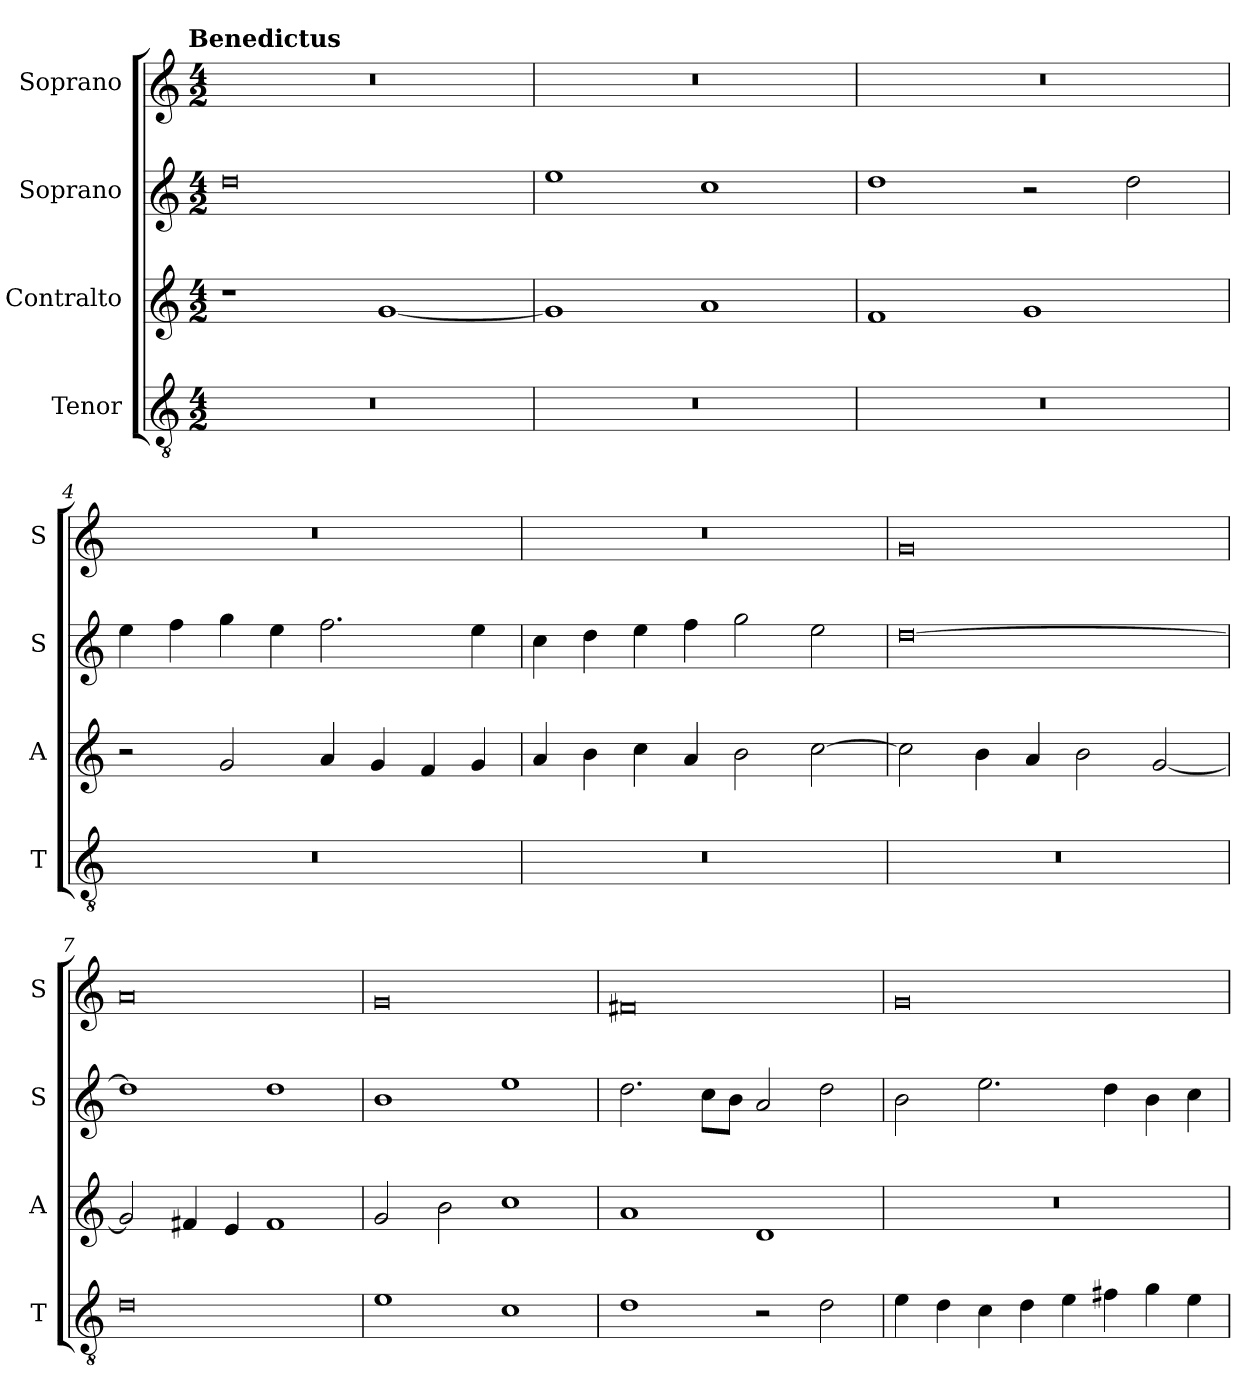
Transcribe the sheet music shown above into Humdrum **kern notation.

**kern	**kern	**kern	**kern
*part4	*part3	*part2	*part1
*staff4	*staff3	*staff2	*staff1
*I"Tenor	*I"Contralto	*I"Soprano	*I"Soprano
*I'T	*I'A	*I'S	*I'S
*clefGv2	*clefG2	*clefG2	*clefG2
*k[]	*k[]	*k[]	*k[]
*G:mix	*G:mix	*G:mix	*G:mix
!!LO:TX:omd:t=Benedictus
*M4/2	*M4/2	*M4/2	*M4/2
=1	=1	=1	=1
0r	1r	0dd	0r
.	[1g	.	.
=2	=2	=2	=2
0r	1g]	1ee	0r
.	1a	1cc	.
=3	=3	=3	=3
0r	1f	1dd	0r
.	1g	2r	.
.	.	2dd	.
=4	=4	=4	=4
0r	2r	4ee	0r
.	.	4ff	.
.	2g	4gg	.
.	.	4ee	.
.	4a	2.ff	.
.	4g	.	.
.	4f	.	.
.	4g	4ee	.
=5	=5	=5	=5
0r	4a	4cc	0r
.	4b	4dd	.
.	4cc	4ee	.
.	4a	4ff	.
.	2b	2gg	.
.	[2cc	2ee	.
=6	=6	=6	=6
0r	2cc]	[0dd	0g
.	4b	.	.
.	4a	.	.
.	2b	.	.
.	[2g	.	.
=7	=7	=7	=7
0d	2g]	1dd]	0a
.	4f#X	.	.
.	4e	.	.
.	1f#	1dd	.
=8	=8	=8	=8
1e	2g	1b	0g
.	2b	.	.
1c	1cc	1ee	.
=9	=9	=9	=9
1d	1a	2.dd	0f#X
.	.	8cc\L	.
.	.	8b\J	.
2r	1d	2a	.
2d	.	2dd	.
=10	=10	=10	=10
4e	0r	2b	0g
4d	.	.	.
4c	.	2.ee	.
4d	.	.	.
4e	.	.	.
4f#X	.	4dd	.
4g	.	4b	.
4e	.	4cc	.
=	=	=	=
*-	*-	*-	*-
